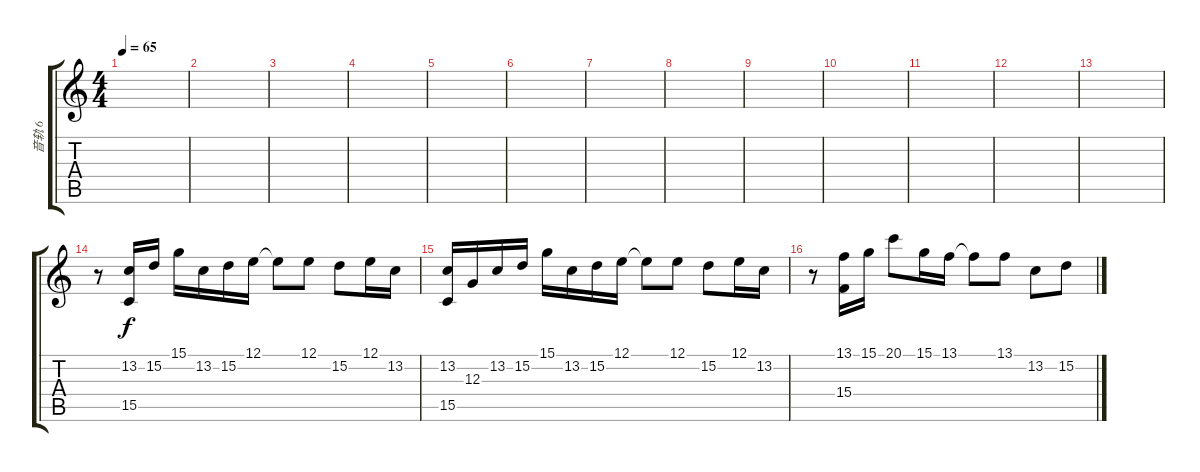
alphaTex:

\track ("音轨 6" "音轨 6") {instrument stringensemble1}
\staff {score tabs}
\tuning (E4 B3 G3 D3 A2 E2) {hide}
\ts (4 4)
\tempo 65
\clef g2
\ks c
|
|
|
|
|
|
|
|
|
|
|
|
|
r.8 (13.2 15.5).16 15.2.16 15.1.16 13.2.16 15.2.16 12.1.16 12.1{t}.8 12.1.8 15.2.8 12.1.16 13.2.16 |
(13.2 15.5).16 12.3.16 13.2.16 15.2.16 15.1.16 13.2.16 15.2.16 12.1.16 12.1{t}.8 12.1.8 15.2.8 12.1.16 13.2.16 |
r.8 (13.1 15.4).16 15.1.16 20.1.8 15.1.16 13.1.16 13.1{t}.8 13.1.8 13.2.8 15.2.8
